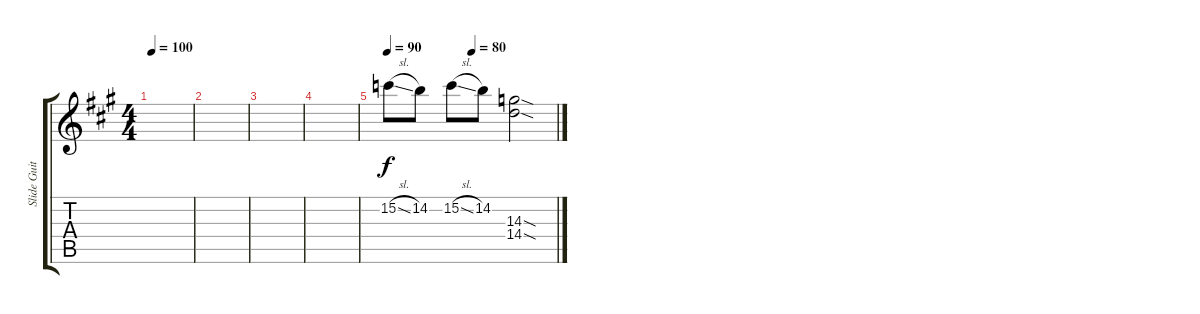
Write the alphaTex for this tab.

\track ("Slide Guitar" "Slide Guit") {instrument electricguitarjazz}
\staff {score tabs}
\tuning (D4 A3 F3 C3 G2 D2) {hide}
\ts (4 4)
\tempo 100
\clef g2
\ks a
|
|
|
|
\tempo 90
\tempo (80 0.5)
15.2{sl}.8{dy f} 14.2.8 15.2{sl}.8 14.2.8 (14.3{sod} 14.4{sod}).2
